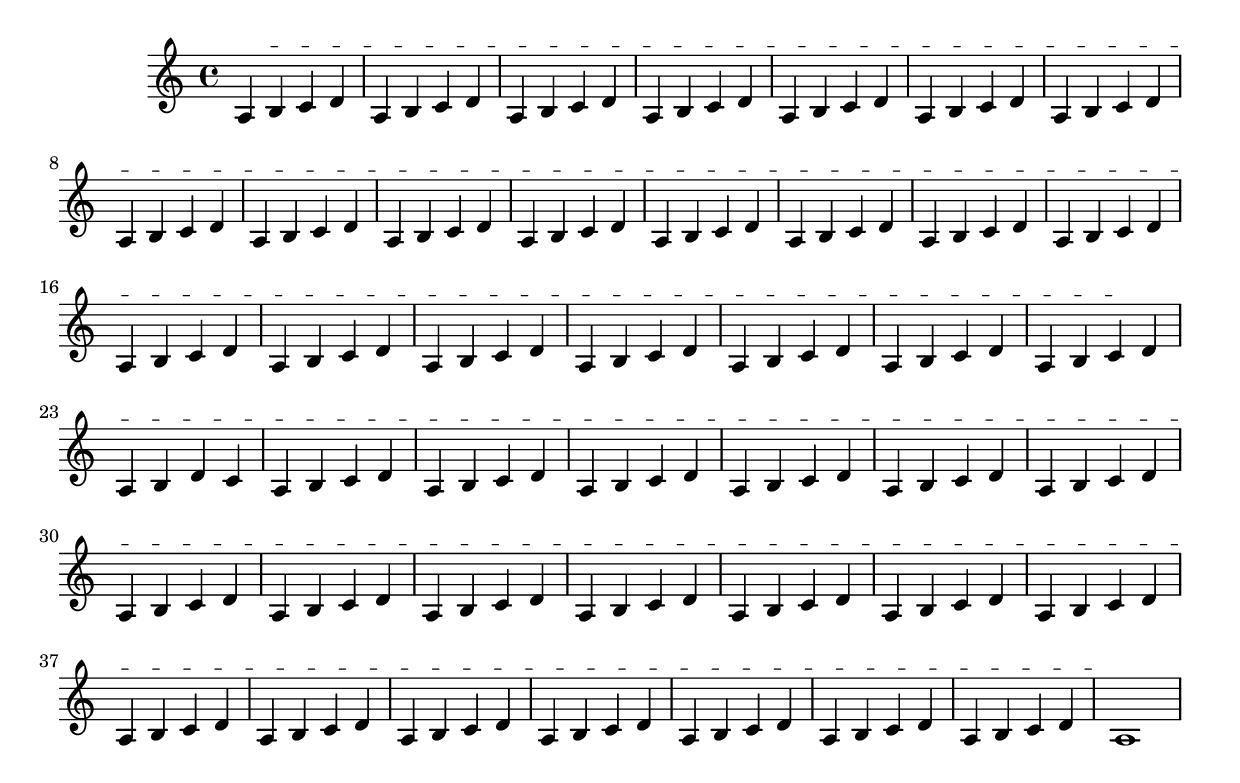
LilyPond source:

\version "2.23.6"

\header {
  texidoc = "Use @code{define-event-class}, scheme engraver methods,
and grob creation methods to create a fully functional text spanner
in scheme."
}

#(define-event-class 'scheme-text-span-event 'span-event)

#(define (add-grob-definition grob-entry)
   (set! all-grob-descriptions
         (cons
          ((@@ (lily) completize-grob-entry)
           grob-entry)
          all-grob-descriptions)))

#(add-grob-definition
  `(SchemeTextSpanner
    . ((bound-details . ((left . ((Y . 0)
                                 (padding . 0.25)
                                 (attach-dir . ,LEFT)
                                 ))
                        (left-broken . ((end-on-note . #t)))
                        (right . ((Y . 0)
                                  (padding . 0.25)
                                  ))
                       ))
       (dash-fraction . 0.2)
       (dash-period . 3.0)
       (direction . ,UP)
       (font-shape . italic)
       (left-bound-info . ,ly:horizontal-line-spanner::calc-left-bound-info)
       (outside-staff-priority . 350)
       (right-bound-info . ,ly:horizontal-line-spanner::calc-right-bound-info)
       (staff-padding . 0.8)
       (stencil . ,ly:line-spanner::print)
       (style . dashed-line)

       (meta . ((class . Spanner)
                (interfaces . (font-interface
                               horizontal-line-spanner-interface
                               line-interface
                               line-spanner-interface
                               outside-staff-interface
                               side-position-interface)))))))

#(define scheme-event-spanner-types
   '(
     (SchemeTextSpanEvent
      . ((description . "Used to signal where scheme text spanner brackets
start and stop.")
         (types . (post-event scheme-text-span-event span-event event))
         ))
     ))

#(set!
  scheme-event-spanner-types
  (map (lambda (x)
         (set-object-property! (car x)
                               'music-description
                               (cdr (assq 'description (cdr x))))
         (let ((lst (cdr x)))
           (set! lst (assoc-set! lst 'name (car x)))
           (set! lst (assq-remove! lst 'description))
           (hashq-set! music-name-to-property-table (car x) lst)
           (cons (car x) lst)))
       scheme-event-spanner-types))

#(set! music-descriptions
       (append scheme-event-spanner-types music-descriptions))

#(set! music-descriptions
       (sort music-descriptions alist<?))

#(define (add-bound-item spanner item)
   (if (null? (ly:spanner-bound spanner LEFT))
       (ly:spanner-set-bound! spanner LEFT item)
       (ly:spanner-set-bound! spanner RIGHT item)))

#(define (axis-offset-symbol axis)
   (if (eqv? axis X) 'X-offset 'Y-offset))

#(define (set-axis! grob axis)
  (if (not (number? (ly:grob-property grob 'side-axis)))
      (begin
        (set! (ly:grob-property grob 'side-axis) axis)
        (ly:grob-chain-callback
         grob
         (if (eqv? axis X)
             ly:side-position-interface::x-aligned-side
             side-position-interface::y-aligned-side)
         (axis-offset-symbol axis)))))

schemeTextSpannerEngraver =
#(lambda (context)
   (let ((span '())
         (finished '())
         (event-start '())
         (event-stop '()))
     (make-engraver
      (listeners ((scheme-text-span-event engraver event)
                  (if (= START (ly:event-property event 'span-direction))
                      (set! event-start event)
                      (set! event-stop event))))
      (acknowledgers ((note-column-interface engraver grob source-engraver)
                      (if (ly:spanner? span)
                          (begin
                            (ly:pointer-group-interface::add-grob span 'note-columns grob)
                            (add-bound-item span grob)))
                      (if (ly:spanner? finished)
                          (begin
                            (ly:pointer-group-interface::add-grob finished 'note-columns grob)
                            (add-bound-item finished grob)))))
      ((process-music trans)
       (if (ly:stream-event? event-stop)
           (if (null? span)
               (ly:warning "You're trying to end a scheme text spanner but you haven't started one.")
               (begin (set! finished span)
                      (ly:engraver-announce-end-grob trans finished event-start)
                      (set! span '())
                      (set! event-stop '()))))
       (if (ly:stream-event? event-start)
           (begin (set! span (ly:engraver-make-grob trans 'SchemeTextSpanner event-start))
                  (set-axis! span Y)
                  (set! event-start '()))))
      ((stop-translation-timestep trans)
       (if (and (ly:spanner? span)
                (null? (ly:spanner-bound span LEFT)))
           (ly:spanner-set-bound! span LEFT
             (ly:context-property context 'currentMusicalColumn)))
       (if (ly:spanner? finished)
           (begin
             (if (null? (ly:spanner-bound finished RIGHT))
                 (ly:spanner-set-bound! finished RIGHT
                   (ly:context-property context 'currentMusicalColumn)))
             (set! finished '())
             (set! event-start '())
             (set! event-stop '()))))
      ((finalize trans)
       (if (ly:spanner? finished)
           (begin
             (if (null? (ly:spanner-bound finished RIGHT))
                 (ly:spanner-set-bound! finished RIGHT
                   (ly:context-property context 'currentMusicalColumn)))
             (set! finished '())))
       (if (ly:spanner? span)
           (begin
             (ly:warning "I think there's a dangling scheme text spanner :-(")
             (ly:grob-suicide! span)
	     (set! span '())))))))

schemeTextSpannerStart =
#(make-span-event 'SchemeTextSpanEvent START)

schemeTextSpannerEnd =
#(make-span-event 'SchemeTextSpanEvent STOP)

\layout {
  \context {
    \Global
    \grobdescriptions #all-grob-descriptions
  }
  \context {
    \Voice
    \consists \schemeTextSpannerEngraver
  }
}

\relative {
  a4 b\schemeTextSpannerStart c d |
  \repeat unfold 20 { a4 b c d | }
  a4 b c\schemeTextSpannerEnd d |
  \override SchemeTextSpanner.to-barline = ##t
  a4\schemeTextSpannerStart b d c |
  \repeat unfold 20 { a4 b c d | }
  a1\schemeTextSpannerEnd |
}
